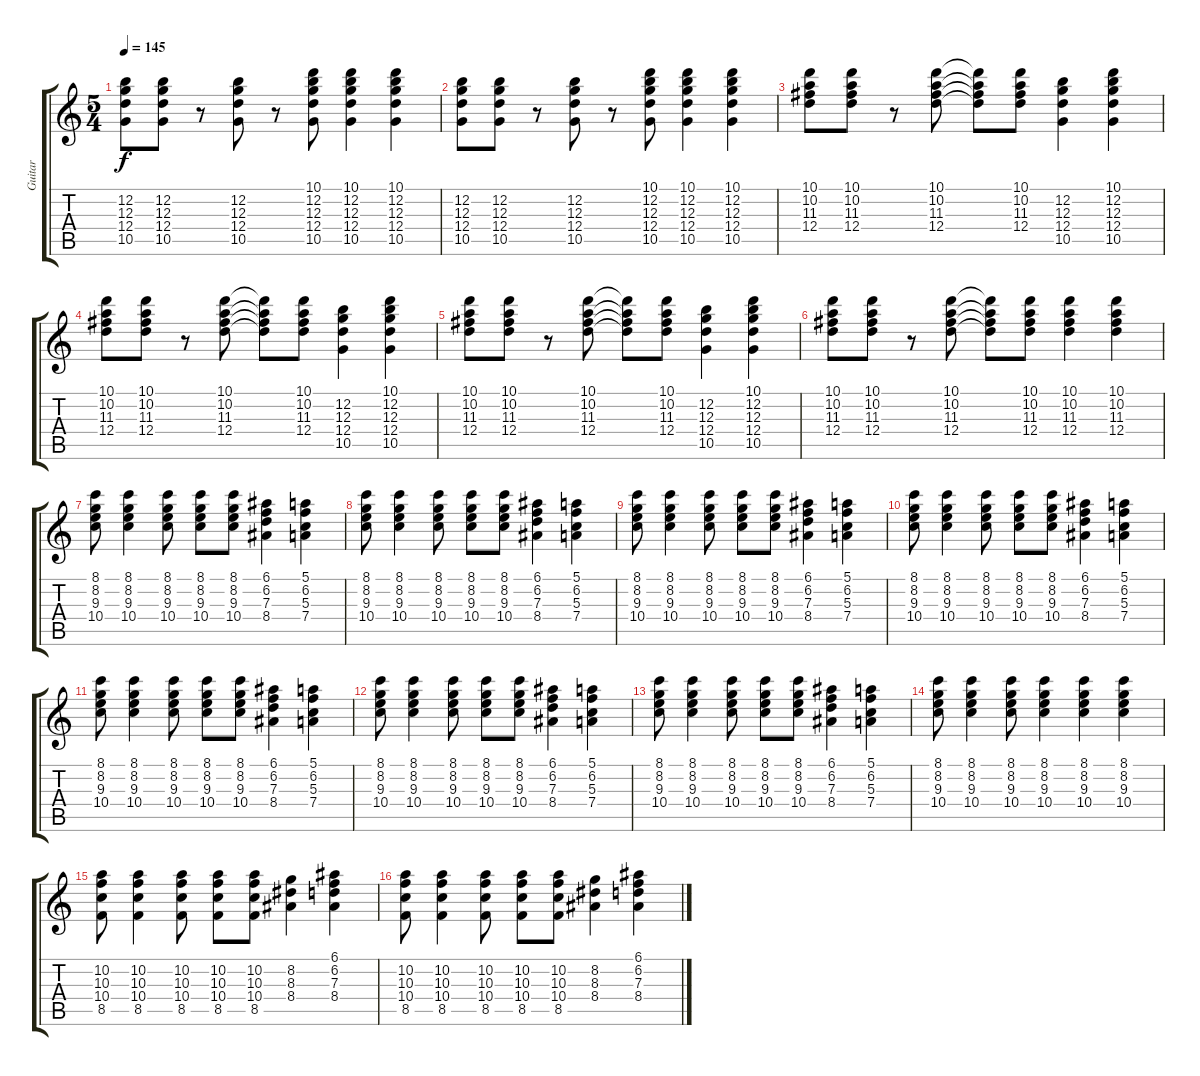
\track ("Guitar" "Guitar") {instrument acousticguitarnylon}
\staff {score tabs}
\tuning (E4 B3 G3 D3 A2 E2) {hide}
\ts (5 4)
\tempo 145
\clef g2
\ks c
(12.2 12.3 12.4 10.5).8{dy f} (12.2 12.3 12.4 10.5).8 r.8 (12.2 12.3 12.4 10.5).8 r.8 (10.1 12.2 12.3 12.4 10.5).8 (10.1 12.2 12.3 12.4 10.5).4 (10.1 12.2 12.3 12.4 10.5).4 |
(12.2 12.3 12.4 10.5).8 (12.2 12.3 12.4 10.5).8 r.8 (12.2 12.3 12.4 10.5).8 r.8 (10.1 12.2 12.3 12.4 10.5).8 (10.1 12.2 12.3 12.4 10.5).4 (10.1 12.2 12.3 12.4 10.5).4 |
(10.1 10.2 11.3 12.4).8 (10.1 10.2 11.3 12.4).8 r.8 (10.1 10.2 11.3 12.4).8 (10.1{t} 10.2{t} 11.3{t} 12.4{t}).8 (10.1 10.2 11.3 12.4).8 (12.2 12.3 12.4 10.5).4 (10.1 12.2 12.3 12.4 10.5).4 |
(10.1 10.2 11.3 12.4).8 (10.1 10.2 11.3 12.4).8 r.8 (10.1 10.2 11.3 12.4).8 (10.1{t} 10.2{t} 11.3{t} 12.4{t}).8 (10.1 10.2 11.3 12.4).8 (12.2 12.3 12.4 10.5).4 (10.1 12.2 12.3 12.4 10.5).4 |
(10.1 10.2 11.3 12.4).8 (10.1 10.2 11.3 12.4).8 r.8 (10.1 10.2 11.3 12.4).8 (10.1{t} 10.2{t} 11.3{t} 12.4{t}).8 (10.1 10.2 11.3 12.4).8 (12.2 12.3 12.4 10.5).4 (10.1 12.2 12.3 12.4 10.5).4 |
(10.1 10.2 11.3 12.4).8 (10.1 10.2 11.3 12.4).8 r.8 (10.1 10.2 11.3 12.4).8 (10.1{t} 10.2{t} 11.3{t} 12.4{t}).8 (10.1 10.2 11.3 12.4).8 (10.1 10.2 11.3 12.4).4 (10.1 10.2 11.3 12.4).4 |
(8.1 8.2 9.3 10.4).8 (8.1 8.2 9.3 10.4).4 (8.1 8.2 9.3 10.4).8 (8.1 8.2 9.3 10.4).8 (8.1 8.2 9.3 10.4).8 (6.1 6.2 7.3 8.4).4 (5.1 6.2 5.3 7.4).4 |
(8.1 8.2 9.3 10.4).8 (8.1 8.2 9.3 10.4).4 (8.1 8.2 9.3 10.4).8 (8.1 8.2 9.3 10.4).8 (8.1 8.2 9.3 10.4).8 (6.1 6.2 7.3 8.4).4 (5.1 6.2 5.3 7.4).4 |
(8.1 8.2 9.3 10.4).8 (8.1 8.2 9.3 10.4).4 (8.1 8.2 9.3 10.4).8 (8.1 8.2 9.3 10.4).8 (8.1 8.2 9.3 10.4).8 (6.1 6.2 7.3 8.4).4 (5.1 6.2 5.3 7.4).4 |
(8.1 8.2 9.3 10.4).8 (8.1 8.2 9.3 10.4).4 (8.1 8.2 9.3 10.4).8 (8.1 8.2 9.3 10.4).8 (8.1 8.2 9.3 10.4).8 (6.1 6.2 7.3 8.4).4 (5.1 6.2 5.3 7.4).4 |
(8.1 8.2 9.3 10.4).8 (8.1 8.2 9.3 10.4).4 (8.1 8.2 9.3 10.4).8 (8.1 8.2 9.3 10.4).8 (8.1 8.2 9.3 10.4).8 (6.1 6.2 7.3 8.4).4 (5.1 6.2 5.3 7.4).4 |
(8.1 8.2 9.3 10.4).8 (8.1 8.2 9.3 10.4).4 (8.1 8.2 9.3 10.4).8 (8.1 8.2 9.3 10.4).8 (8.1 8.2 9.3 10.4).8 (6.1 6.2 7.3 8.4).4 (5.1 6.2 5.3 7.4).4 |
(8.1 8.2 9.3 10.4).8 (8.1 8.2 9.3 10.4).4 (8.1 8.2 9.3 10.4).8 (8.1 8.2 9.3 10.4).8 (8.1 8.2 9.3 10.4).8 (6.1 6.2 7.3 8.4).4 (5.1 6.2 5.3 7.4).4 |
(8.1 8.2 9.3 10.4).8 (8.1 8.2 9.3 10.4).4 (8.1 8.2 9.3 10.4).8 (8.1 8.2 9.3 10.4).4 (8.1 8.2 9.3 10.4).4 (8.1 8.2 9.3 10.4).4 |
(10.2 10.3 10.4 8.5).8 (10.2 10.3 10.4 8.5).4 (10.2 10.3 10.4 8.5).8 (10.2 10.3 10.4 8.5).8 (10.2 10.3 10.4 8.5).8 (8.2 8.3 8.4).4 (6.1 6.2 7.3 8.4).4 |
(10.2 10.3 10.4 8.5).8 (10.2 10.3 10.4 8.5).4 (10.2 10.3 10.4 8.5).8 (10.2 10.3 10.4 8.5).8 (10.2 10.3 10.4 8.5).8 (8.2 8.3 8.4).4 (6.1 6.2 7.3 8.4).4
